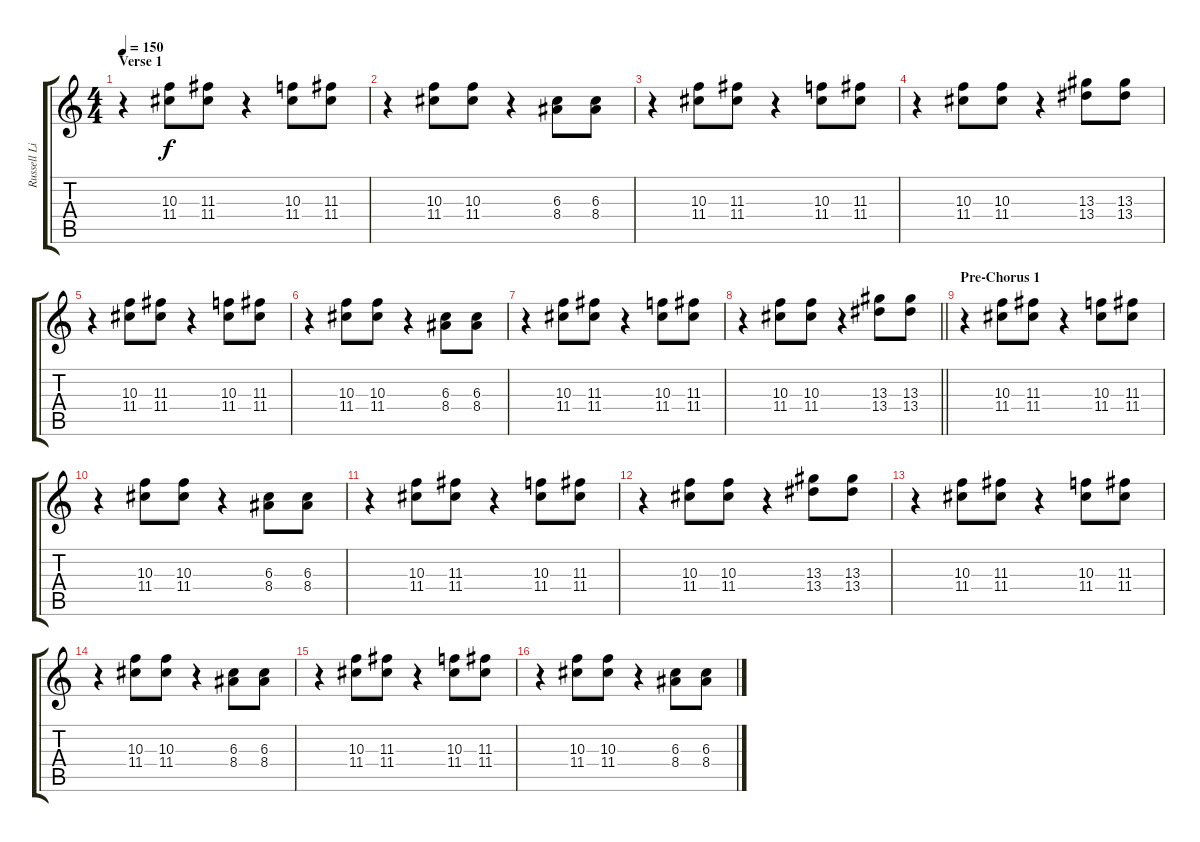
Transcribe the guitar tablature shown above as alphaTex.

\track ("Russell Lissack (Lead Guitar)" "Russell Li") {instrument overdrivenguitar}
\staff {score tabs}
\tuning (E4 B3 G3 D3 A2 E2) {hide}
\ts (4 4)
\section ("" "Verse 1")
\tempo 150
\clef g2
\ks c
r.4{dy f} (10.3 11.4).8 (11.3 11.4).8 r.4 (10.3 11.4).8 (11.3 11.4).8 |
r.4 (10.3 11.4).8 (10.3 11.4).8 r.4 (6.3 8.4).8 (6.3 8.4).8 |
r.4 (10.3 11.4).8 (11.3 11.4).8 r.4 (10.3 11.4).8 (11.3 11.4).8 |
r.4 (10.3 11.4).8 (10.3 11.4).8 r.4 (13.3 13.4).8 (13.3 13.4).8 |
r.4 (10.3 11.4).8 (11.3 11.4).8 r.4 (10.3 11.4).8 (11.3 11.4).8 |
r.4 (10.3 11.4).8 (10.3 11.4).8 r.4 (6.3 8.4).8 (6.3 8.4).8 |
r.4 (10.3 11.4).8 (11.3 11.4).8 r.4 (10.3 11.4).8 (11.3 11.4).8 |
\barLineRight lightlight
r.4 (10.3 11.4).8 (10.3 11.4).8 r.4 (13.3 13.4).8 (13.3 13.4).8 |
\section ("" "Pre-Chorus 1")
r.4 (10.3 11.4).8 (11.3 11.4).8 r.4 (10.3 11.4).8 (11.3 11.4).8 |
r.4 (10.3 11.4).8 (10.3 11.4).8 r.4 (6.3 8.4).8 (6.3 8.4).8 |
r.4 (10.3 11.4).8 (11.3 11.4).8 r.4 (10.3 11.4).8 (11.3 11.4).8 |
r.4 (10.3 11.4).8 (10.3 11.4).8 r.4 (13.3 13.4).8 (13.3 13.4).8 |
r.4 (10.3 11.4).8 (11.3 11.4).8 r.4 (10.3 11.4).8 (11.3 11.4).8 |
r.4 (10.3 11.4).8 (10.3 11.4).8 r.4 (6.3 8.4).8 (6.3 8.4).8 |
r.4 (10.3 11.4).8 (11.3 11.4).8 r.4 (10.3 11.4).8 (11.3 11.4).8 |
r.4 (10.3 11.4).8 (10.3 11.4).8 r.4 (6.3 8.4).8 (6.3 8.4).8
